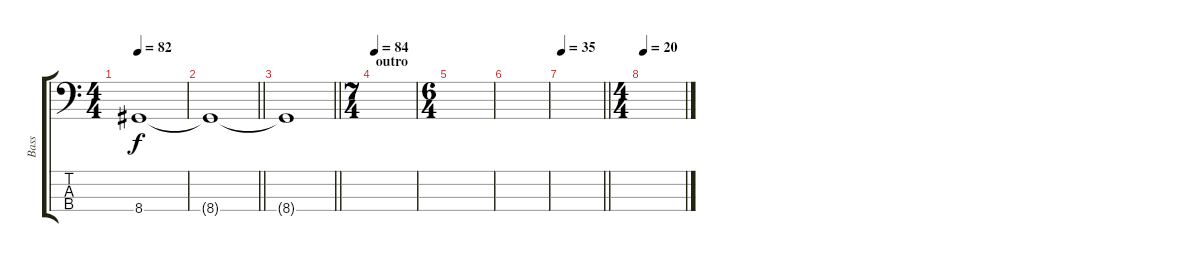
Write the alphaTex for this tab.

\track ("Bass" "Bass") {instrument electricbassfinger}
\staff {score tabs}
\tuning (F2 C2 G1 C1) {hide}
\ts (4 4)
\tempo 82
\clef f4
\ks c
8.4.1{dy f} |
\barLineRight lightlight
8.4{t}.1{volume 2} |
\barLineRight lightlight
8.4{t}.1 |
\ts (7 4)
\section ("" "outro")
\tempo 84
|
\ts (6 4)
|
|
\tempo 35
\barLineRight lightlight
|
\ts (4 4)
\tempo 20
